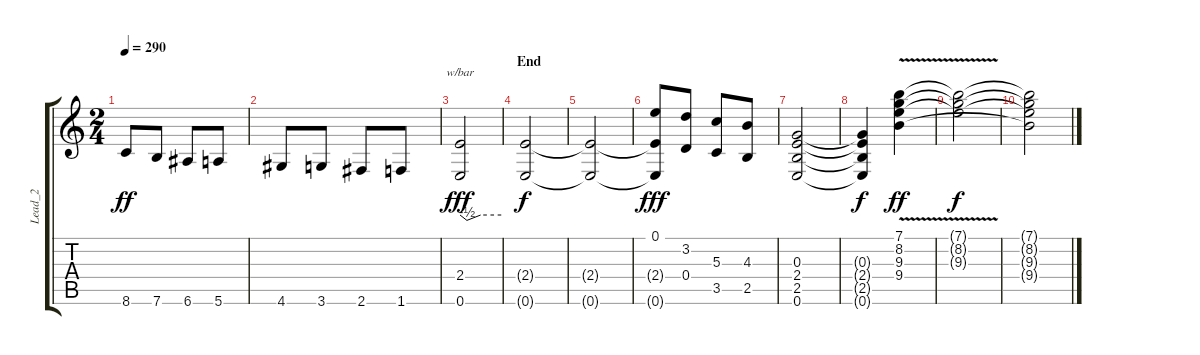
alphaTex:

\track ("Lead_2" "Lead_2") {instrument acousticguitarnylon}
\staff {score tabs}
\tuning (E4 B3 G3 D3 A2 E2) {hide}
\ts (2 4)
\tempo 290
\clef g2
\ks c
8.6.8{dy ff} 7.6.8 6.6.8 5.6.8 |
4.6.8 3.6.8 2.6.8 1.6.8 |
(2.4 0.6).2{tbe (custom default 0 0 10 -2 30 0 60 0) dy fff} |
\section ("" "End")
(2.4{t} 0.6{t}).2{dy f} |
(2.4{t} 0.6{t}).2 |
(0.1 2.4{t} 0.6{t}).8{dy fff volume 13 balance 3 instrument electricguitarmuted} (3.2 0.4).8 (5.3 3.5).8 (4.3 2.5).8 |
(0.3 2.4 2.5 0.6).2 |
(0.3{t} 2.4{t} 2.5{t} 0.6{t}).4{dy f} (7.1{v} 8.2{v} 9.3 9.4).4{dy ff} |
(7.1{t} 8.2{t} 9.3{t}).2{dy f} |
(7.1{t} 8.2{t} 9.3{t} 9.4{t}).2
